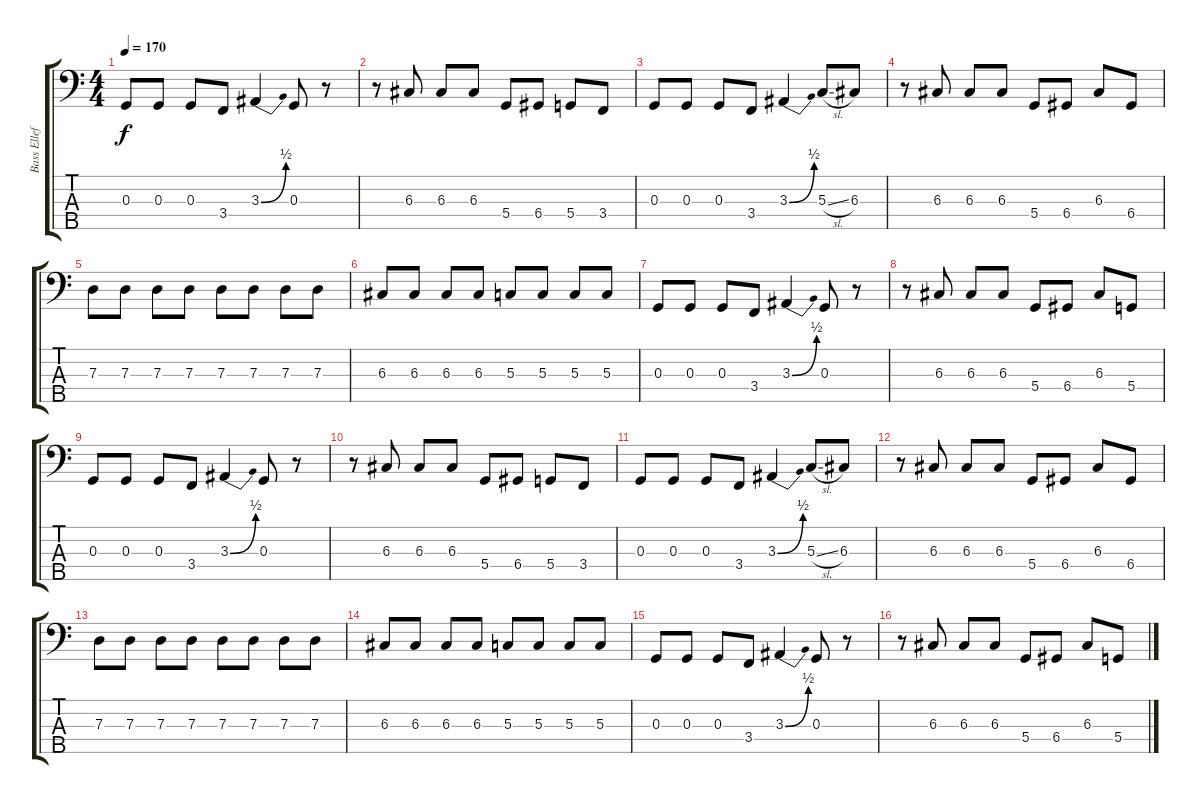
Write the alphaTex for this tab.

\track ("Bass Ellefson" "Bass Ellef") {instrument electricbasspick}
\staff {score tabs}
\tuning (F2 C2 G1 D1 A0) {hide}
\ts (4 4)
\tempo 170
\clef f4
\ks c
0.3.8{dy f} 0.3.8 0.3.8 3.4.8 3.3{be (bend 0 0 60 2)}.4 0.3.8 r.8 |
r.8 6.3.8 6.3.8 6.3.8 5.4.8 6.4.8 5.4.8 3.4.8 |
0.3.8 0.3.8 0.3.8 3.4.8 3.3{be (bend 0 0 60 2)}.4 5.3{sl}.8 6.3.8 |
r.8 6.3.8 6.3.8 6.3.8 5.4.8 6.4.8 6.3.8 6.4.8 |
7.3.8 7.3.8 7.3.8 7.3.8 7.3.8 7.3.8 7.3.8 7.3.8 |
6.3.8 6.3.8 6.3.8 6.3.8 5.3.8 5.3.8 5.3.8 5.3.8 |
0.3.8 0.3.8 0.3.8 3.4.8 3.3{be (bend 0 0 60 2)}.4 0.3.8 r.8 |
r.8 6.3.8 6.3.8 6.3.8 5.4.8 6.4.8 6.3.8 5.4.8 |
0.3.8 0.3.8 0.3.8 3.4.8 3.3{be (bend 0 0 60 2)}.4 0.3.8 r.8 |
r.8 6.3.8 6.3.8 6.3.8 5.4.8 6.4.8 5.4.8 3.4.8 |
0.3.8 0.3.8 0.3.8 3.4.8 3.3{be (bend 0 0 60 2)}.4 5.3{sl}.8 6.3.8 |
r.8 6.3.8 6.3.8 6.3.8 5.4.8 6.4.8 6.3.8 6.4.8 |
7.3.8 7.3.8 7.3.8 7.3.8 7.3.8 7.3.8 7.3.8 7.3.8 |
6.3.8 6.3.8 6.3.8 6.3.8 5.3.8 5.3.8 5.3.8 5.3.8 |
0.3.8 0.3.8 0.3.8 3.4.8 3.3{be (bend 0 0 60 2)}.4 0.3.8 r.8 |
r.8 6.3.8 6.3.8 6.3.8 5.4.8 6.4.8 6.3.8 5.4.8
